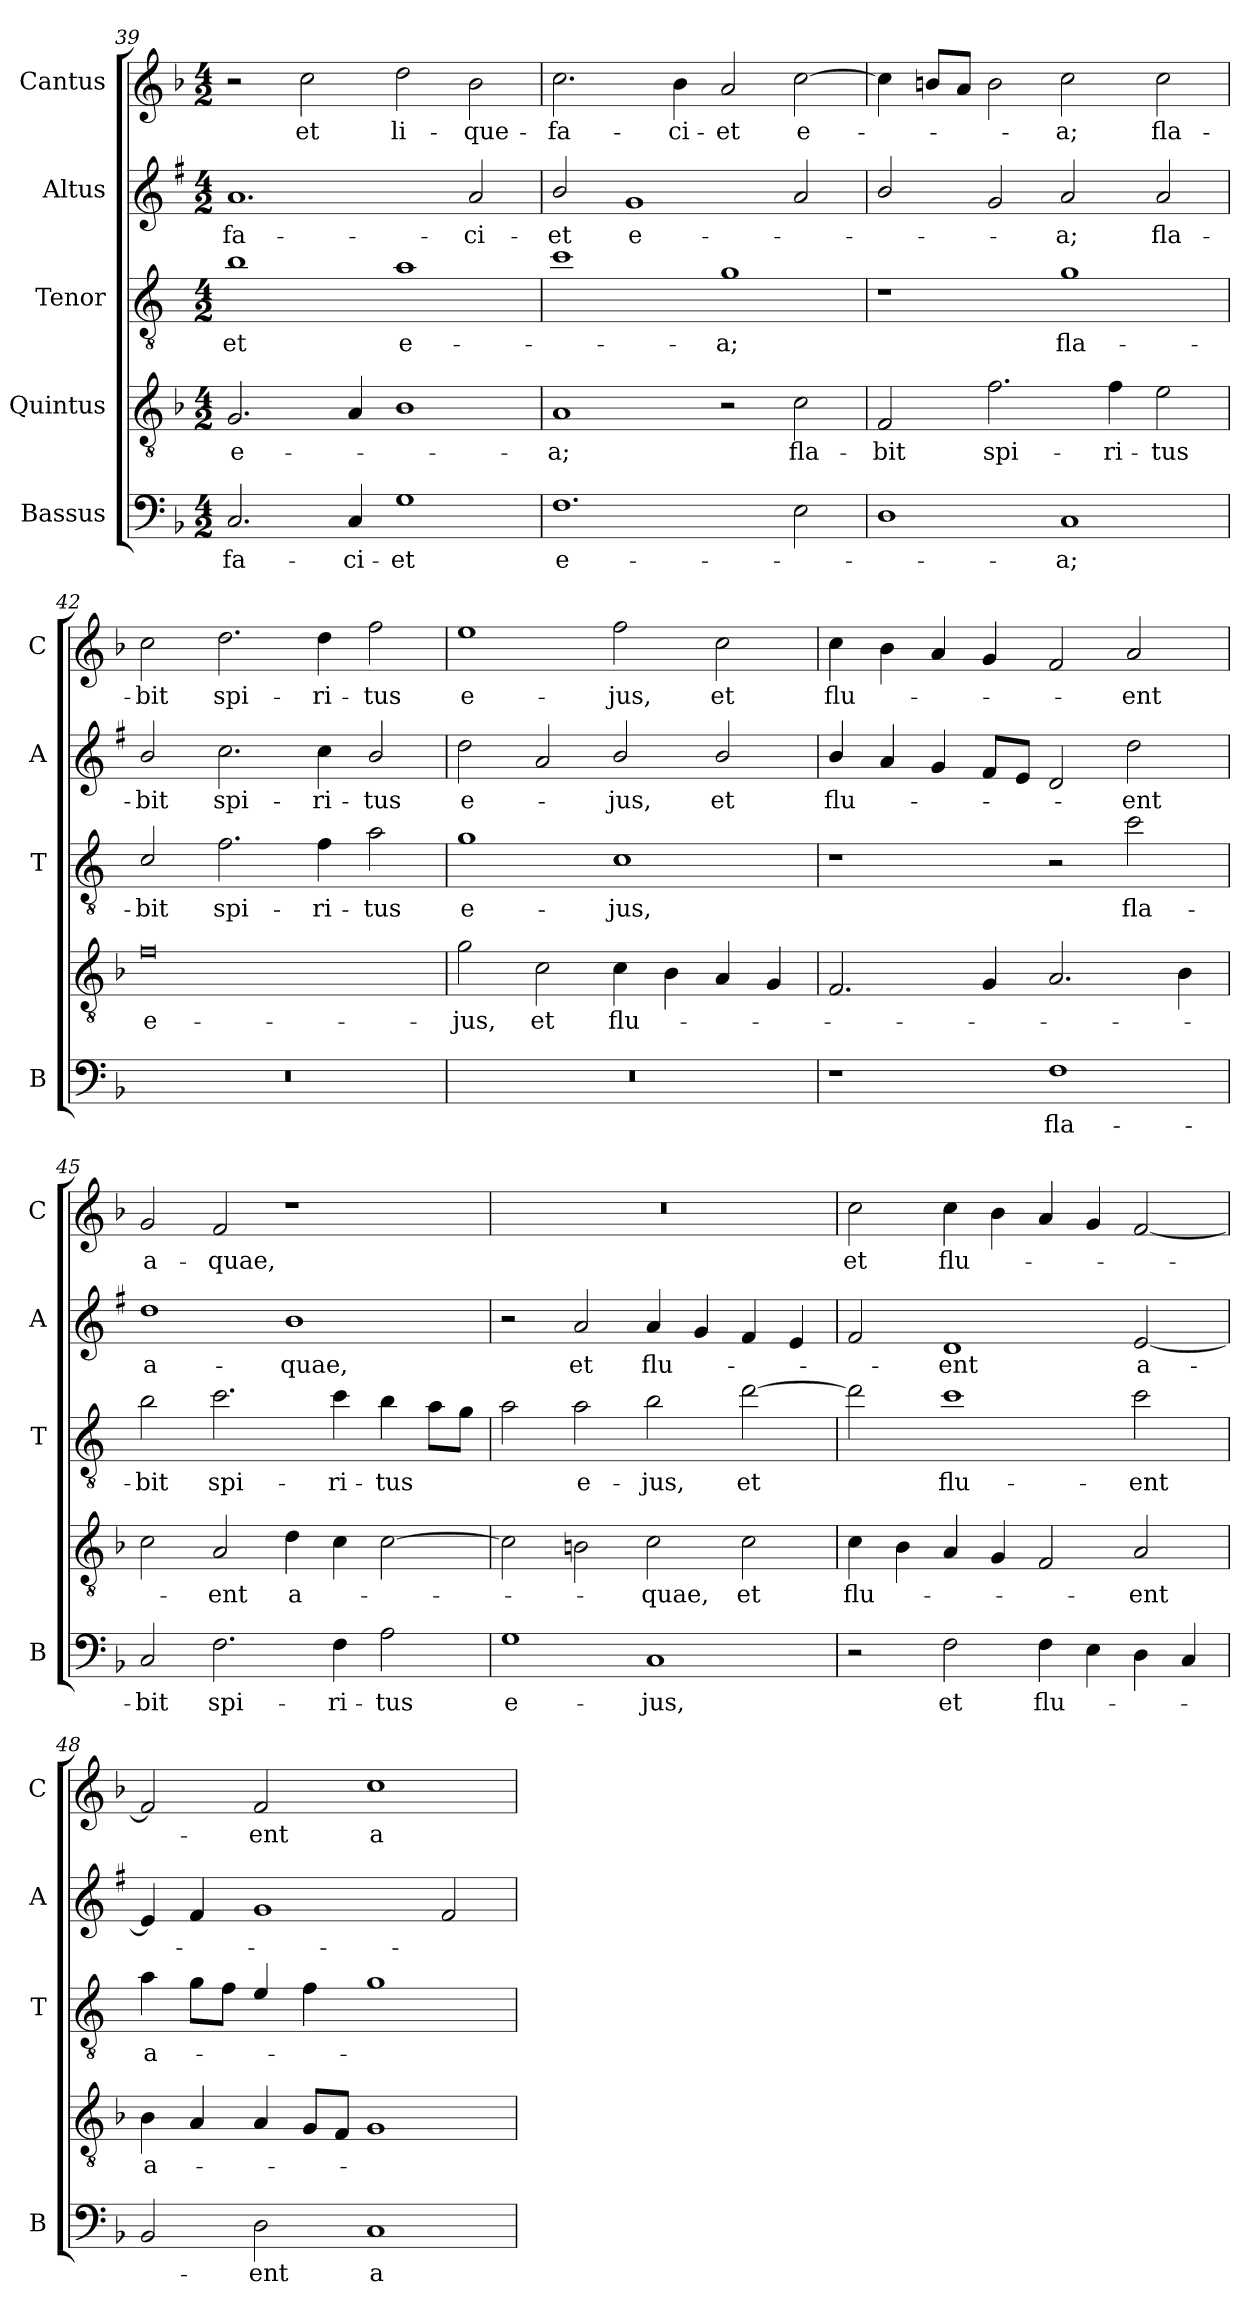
**kern	**text	**kern	**text	**kern	**text	**kern	**text	**kern	**text
*part5	*part5	*part4	*part4	*part3	*part3	*part2	*part2	*part1	*part1
*staff5	*staff5	*staff4	*staff4	*staff3	*staff3	*staff2	*staff2	*staff1	*staff1
*I"Bassus	*	*I"Quintus	*	*I"Tenor	*	*I"Altus	*	*I"Cantus	*
*I'B	*	*	*	*I'T	*	*I'A	*	*I'C	*
*clefF4	*	*clefGv2	*	*clefGv2	*	*clefG2	*	*clefG2	*
*	*	*	*	*ITrd4c7	*	*ITrd1c2	*	*	*
*k[b-]	*	*k[b-]	*	*k[b-]	*	*k[b-]	*	*k[b-]	*
*F:	*	*F:	*	*F:	*	*F:	*	*F:	*
*M4/2	*	*M4/2	*	*M4/2	*	*M4/2	*	*M4/2	*
=39	=39	=39	=39	=39	=39	=39	=39	=39	=39
!	!LO:LY:b	!	!LO:LY:b	!	!LO:LY:b	!	!LO:LY:b	!	!
2.C/	-fa-	2.G/	e-	1e	-et	1.g	-fa-	2r	.
!	!	!	!	!	!	!	!	!	!LO:LY:b
.	.	.	.	.	.	.	.	2cc\	et
!	!LO:LY:b	!	!	!	!	!	!	!	!
4C/	-ci-	4A/	.	.	.	.	.	.	.
!	!LO:LY:b	!	!	!	!LO:LY:b	!	!	!	!LO:LY:b
1G	-et	1B-	.	1d	e-	.	.	2dd\	li-
!	!	!	!	!	!	!	!LO:LY:b	!	!LO:LY:b
.	.	.	.	.	.	2g/	-ci-	2b-\	-que-
!!LO:PB:g=z
=40	=40	=40	=40	=40	=40	=40	=40	=40	=40
!	!LO:LY:b	!	!LO:LY:b	!	!	!	!LO:LY:b	!	!LO:LY:b
1.F	e-	1A	-a;	1f	.	2a/	-et	2.cc\	-fa-
!	!	!	!	!	!	!	!LO:LY:b	!	!
.	.	.	.	.	.	1f	e-	.	.
!	!	!	!	!	!	!	!	!	!LO:LY:b
.	.	.	.	.	.	.	.	4b-\	-ci-
!	!	!	!	!	!LO:LY:b	!	!	!	!LO:LY:b
.	.	2r	.	1c	-a;	.	.	2a/	-et
!	!	!	!LO:LY:b	!	!	!	!	!	!LO:LY:b
2E\	.	2c\	fla-	.	.	2g/	.	[2cc\	e-
=41	=41	=41	=41	=41	=41	=41	=41	=41	=41
!	!	!	!LO:LY:b	!	!	!	!	!	!
1D	.	2F/	-bit	1r	.	2a/	.	4cc\]	.
.	.	.	.	.	.	.	.	8bn/L	.
.	.	.	.	.	.	.	.	8a/J	.
!	!	!	!LO:LY:b	!	!	!	!	!	!
.	.	2.f\	spi-	.	.	2f/	.	2b\	.
!	!LO:LY:b	!	!	!	!LO:LY:b	!	!LO:LY:b	!	!LO:LY:b
1C	-a;	.	.	1c	fla-	2g/	-a;	2cc\	-a;
!	!	!	!LO:LY:b	!	!	!	!	!	!
.	.	4f\	-ri-	.	.	.	.	.	.
!	!	!	!LO:LY:b	!	!	!	!LO:LY:b	!	!LO:LY:b
.	.	2e\	-tus	.	.	2g/	fla-	2cc\	fla-
=42	=42	=42	=42	=42	=42	=42	=42	=42	=42
!	!	!	!LO:LY:b	!	!LO:LY:b	!	!LO:LY:b	!	!LO:LY:b
0r	.	0f	e-	2F/	-bit	2a/	-bit	2cc\	-bit
!	!	!	!	!	!LO:LY:b	!	!LO:LY:b	!	!LO:LY:b
.	.	.	.	2.B-\	spi-	2.b-\	spi-	2.dd\	spi-
!	!	!	!	!	!LO:LY:b	!	!LO:LY:b	!	!LO:LY:b
.	.	.	.	4B-\	-ri-	4b-\	-ri-	4dd\	-ri-
!	!	!	!	!	!LO:LY:b	!	!LO:LY:b	!	!LO:LY:b
.	.	.	.	2d\	-tus	2a/	-tus	2ff\	-tus
=43	=43	=43	=43	=43	=43	=43	=43	=43	=43
!	!	!	!LO:LY:b	!	!LO:LY:b	!	!LO:LY:b	!	!LO:LY:b
0r	.	2g\	-jus,	1c	e-	2cc\	e-	1ee	e-
!	!	!	!LO:LY:b	!	!	!	!	!	!
.	.	2c\	et	.	.	2g/	.	.	.
!	!	!	!LO:LY:b	!	!LO:LY:b	!	!LO:LY:b	!	!LO:LY:b
.	.	4c\	flu-	1F	-jus,	2a/	-jus,	2ff\	-jus,
.	.	4B-\	.	.	.	.	.	.	.
!	!	!	!	!	!	!	!LO:LY:b	!	!LO:LY:b
.	.	4A/	.	.	.	2a/	et	2cc\	et
.	.	4G/	.	.	.	.	.	.	.
=44	=44	=44	=44	=44	=44	=44	=44	=44	=44
!	!	!	!	!	!	!	!LO:LY:b	!	!LO:LY:b
1r	.	2.F/	.	1r	.	4a/	flu-	4cc\	flu-
.	.	.	.	.	.	4g/	.	4b-\	.
.	.	.	.	.	.	4f/	.	4a/	.
.	.	4G/	.	.	.	8e/L	.	4g/	.
.	.	.	.	.	.	8d/J	.	.	.
!	!LO:LY:b	!	!	!	!	!	!	!	!
1F	fla-	2.A/	.	2r	.	2c/	.	2f/	.
!	!	!	!	!	!LO:LY:b	!	!LO:LY:b	!	!LO:LY:b
.	.	.	.	2f\	fla-	2cc\	-ent	2a/	-ent
.	.	4B-\	.	.	.	.	.	.	.
!!LO:LB:g=z
=45	=45	=45	=45	=45	=45	=45	=45	=45	=45
!	!LO:LY:b	!	!	!	!LO:LY:b	!	!LO:LY:b	!	!LO:LY:b
2C/	-bit	2c\	.	2e\	-bit	1cc	a-	2g/	a-
!	!LO:LY:b	!	!LO:LY:b	!	!LO:LY:b	!	!	!	!LO:LY:b
2.F\	spi-	2A/	-ent	2.f\	spi-	.	.	2f/	-quae,
!	!	!	!LO:LY:b	!	!	!	!LO:LY:b	!	!
.	.	4d\	a-	.	.	1a	-quae,	1r	.
!	!LO:LY:b	!	!	!	!LO:LY:b	!	!	!	!
4F\	-ri-	4c\	.	4f\	-ri-	.	.	.	.
!	!LO:LY:b	!	!	!	!LO:LY:b	!	!	!	!
2A\	-tus	[2c\	.	4e\	-tus	.	.	.	.
.	.	.	.	8d\L	.	.	.	.	.
.	.	.	.	8c\J	.	.	.	.	.
=46	=46	=46	=46	=46	=46	=46	=46	=46	=46
!	!LO:LY:b	!	!	!	!	!	!	!	!
1G	e-	2c\]	.	2d\	.	2r	.	0r	.
!	!	!	!	!	!LO:LY:b	!	!LO:LY:b	!	!
.	.	2Bn\	.	2d\	e-	2g/	et	.	.
!	!LO:LY:b	!	!LO:LY:b	!	!LO:LY:b	!	!LO:LY:b	!	!
1C	-jus,	2c\	-quae,	2e\	-jus,	4g/	flu-	.	.
.	.	.	.	.	.	4f/	.	.	.
!	!	!	!LO:LY:b	!	!LO:LY:b	!	!	!	!
.	.	2c\	et	[2g\	et	4e/	.	.	.
.	.	.	.	.	.	4d/	.	.	.
=47	=47	=47	=47	=47	=47	=47	=47	=47	=47
!	!	!	!LO:LY:b	!	!	!	!	!	!LO:LY:b
2r	.	4c\	flu-	2g\]	.	2e/	.	2cc\	et
.	.	4B-\	.	.	.	.	.	.	.
!	!LO:LY:b	!	!	!	!LO:LY:b	!	!LO:LY:b	!	!LO:LY:b
2F\	et	4A/	.	1f	flu-	1c	-ent	4cc\	flu-
.	.	4G/	.	.	.	.	.	4b-\	.
!	!LO:LY:b	!	!	!	!	!	!	!	!
4F\	flu-	2F/	.	.	.	.	.	4a/	.
4E\	.	.	.	.	.	.	.	4g/	.
!	!	!	!LO:LY:b	!	!LO:LY:b	!	!LO:LY:b	!	!
4D\	.	2A/	-ent	2f\	-ent	[2d/	a-	[2f/	.
4C/	.	.	.	.	.	.	.	.	.
=48	=48	=48	=48	=48	=48	=48	=48	=48	=48
!	!	!	!LO:LY:b	!	!LO:LY:b	!	!	!	!
2BB-/	.	4B-\	a-	4d\	a-	4d/]	.	2f/]	.
.	.	4A/	.	8c\L	.	4e/	.	.	.
.	.	.	.	8B-\J	.	.	.	.	.
!	!LO:LY:b	!	!	!	!	!	!	!	!LO:LY:b
2D\	-ent	4A/	.	4A/	.	1f	.	2f/	-ent
.	.	8G/L	.	4B-\	.	.	.	.	.
.	.	8F/J	.	.	.	.	.	.	.
!	!LO:LY:b	!	!	!	!	!	!	!	!LO:LY:b
1C	a-	1G	.	1c	.	.	.	1cc	a-
.	.	.	.	.	.	2e/	.	.	.
=	=	=	=	=	=	=	=	=	=
*-	*-	*-	*-	*-	*-	*-	*-	*-	*-
